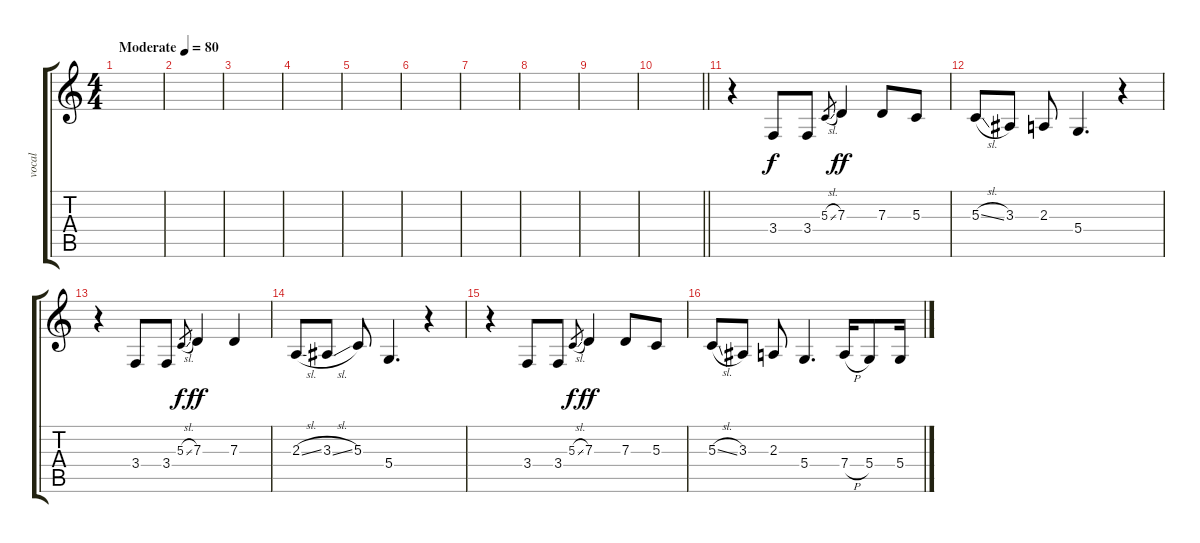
\track ("vocal" "vocal") {instrument clarinet}
\staff {score tabs}
\tuning (E4 B3 G3 D3 A2 E2) {hide}
\ts (4 4)
\tempo (80 "Moderate")
\clef g2
\ks c
|
|
|
|
|
|
|
|
|
\barLineRight lightlight
|
\section ("" "")
r.4 3.4.8 3.4.8 5.3{sl}.8{gr dy f} 7.3.4{dy ff} 7.3.8 5.3.8 |
5.3{sl}.8 3.3.8 2.3.8 5.4.4{d} r.4 |
r.4 3.4.8 3.4.8 5.3{sl}.8{gr dy f} 7.3.4{dy ff} 7.3.4 |
2.3{sl}.8 3.3{sl}.8 5.3.8 5.4.4{d} r.4 |
r.4 3.4.8 3.4.8 5.3{sl}.8{gr dy f} 7.3.4{dy ff} 7.3.8 5.3.8 |
5.3{sl}.8 3.3.8 2.3.8 5.4.4{d} 7.4{h}.16 5.4.8 5.4{sl}.16
